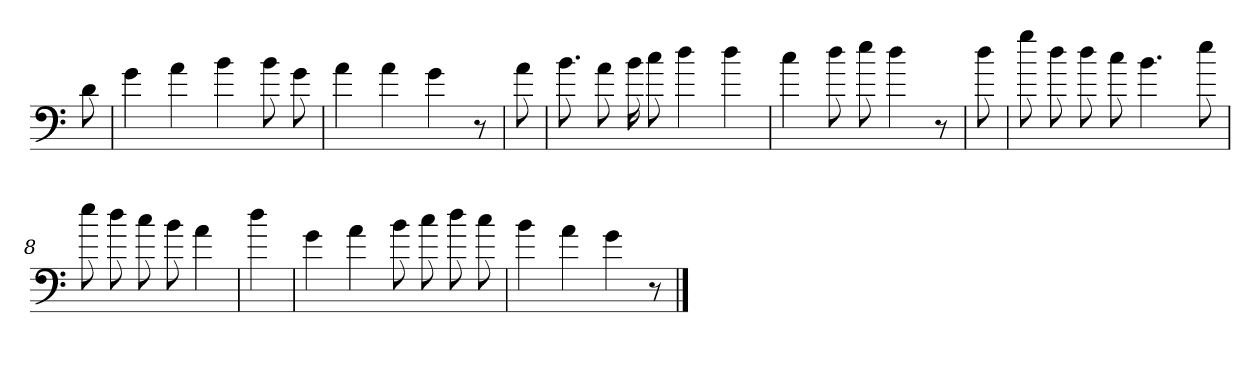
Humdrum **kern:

**kern
*part1
*staff1
*clefF4
*k[]
=
8d
=1
4g
4a
4b
8b
8g
=2
4a
4a
4g
8r
=3
8a
=4
8.b
8a
16b
8cc
4dd
4dd
=5
4cc
8dd
8ee
4dd
8r
=6
8dd
=7
8gg
8dd
8dd
8cc
4.b
8ee
=8
8ee
8dd
8cc
8b
4a
=9
4dd
=10
4g
4a
8b
8cc
8dd
8cc
=11
4b
4a
4g
8r
==
*-
